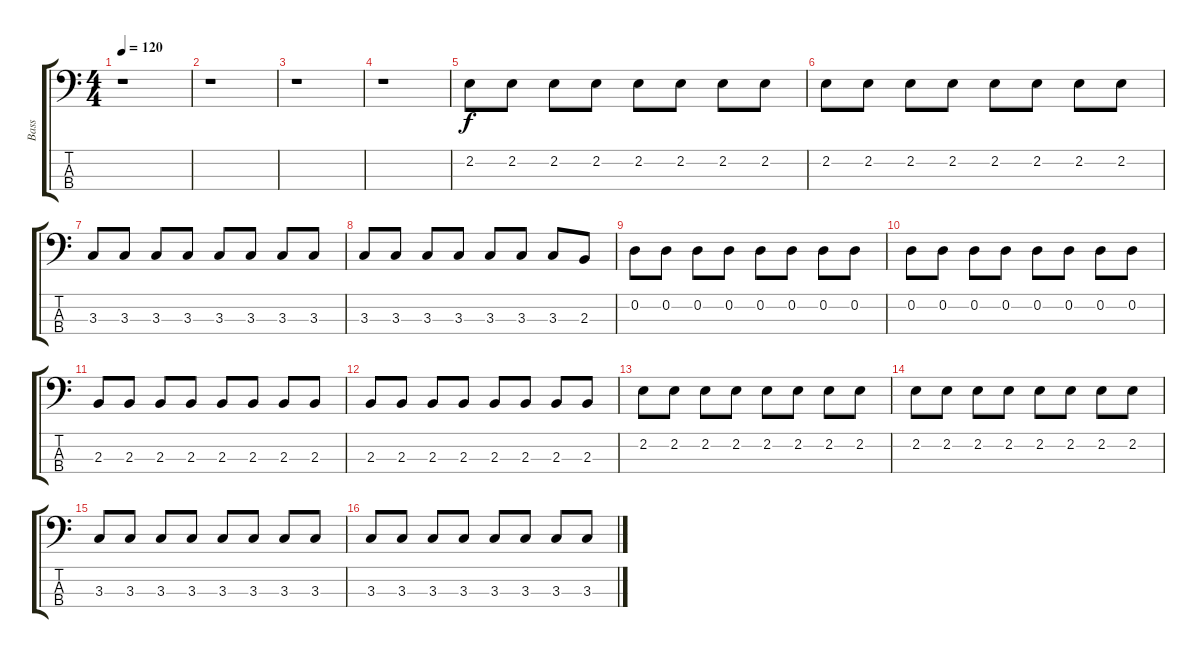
\track ("Bass" "Bass") {instrument electricbasspick}
\staff {score tabs}
\tuning (G2 D2 A1 E1) {hide}
\ts (4 4)
\tempo 120
\clef f4
\ks c
r.1{dy f instrument electricbasspick} |
r.1 |
r.1 |
r.1 |
2.2.8 2.2.8 2.2.8 2.2.8 2.2.8 2.2.8 2.2.8 2.2.8 |
2.2.8 2.2.8 2.2.8 2.2.8 2.2.8 2.2.8 2.2.8 2.2.8 |
3.3.8 3.3.8 3.3.8 3.3.8 3.3.8 3.3.8 3.3.8 3.3.8 |
3.3.8 3.3.8 3.3.8 3.3.8 3.3.8 3.3.8 3.3.8 2.3.8 |
0.2.8 0.2.8 0.2.8 0.2.8 0.2.8 0.2.8 0.2.8 0.2.8 |
0.2.8 0.2.8 0.2.8 0.2.8 0.2.8 0.2.8 0.2.8 0.2.8 |
2.3.8 2.3.8 2.3.8 2.3.8 2.3.8 2.3.8 2.3.8 2.3.8 |
2.3.8 2.3.8 2.3.8 2.3.8 2.3.8 2.3.8 2.3.8 2.3.8 |
2.2.8 2.2.8 2.2.8 2.2.8 2.2.8 2.2.8 2.2.8 2.2.8 |
2.2.8 2.2.8 2.2.8 2.2.8 2.2.8 2.2.8 2.2.8 2.2.8 |
3.3.8 3.3.8 3.3.8 3.3.8 3.3.8 3.3.8 3.3.8 3.3.8 |
3.3.8 3.3.8 3.3.8 3.3.8 3.3.8 3.3.8 3.3.8 3.3.8
